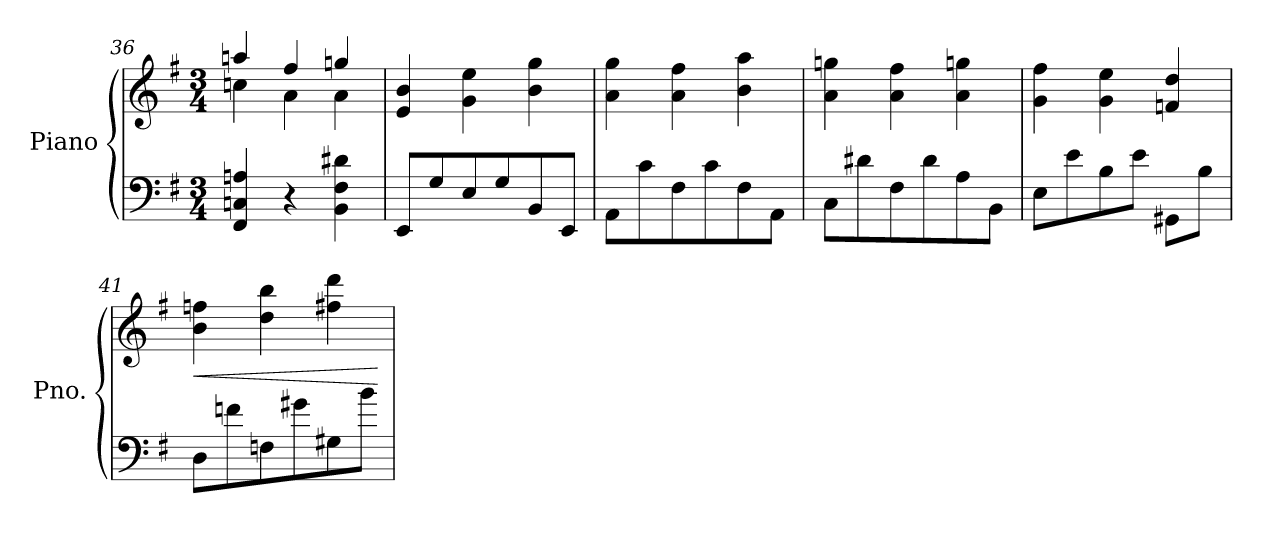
**kern	**kern	**dynam
*part1	*part1	*part1
*staff2	*staff1	*staff1/2
*I"Piano	*	*
*I'Pno.	*	*
*clefF4	*clefG2	*
*k[f#]	*k[f#]	*
*M3/4	*M3/4	*
=36	=36	=36
*	*^	*
4FF#/ 4Cn/ 4An/	4aan/	4ccn\	.
4r	4ff#/	4a\	.
4BB\ 4F#\ 4d#X\	4ggn/	4a\	.
*	*v	*v	*
=37	=37	=37
8EE/L	4e/ 4b/	.
8G/	.	.
8E/	4g\ 4ee\	.
8G/	.	.
8BB/	4b\ 4gg\	.
8EE/J	.	.
=38	=38	=38
8AA\L	4a\ 4gg\	.
8c\	.	.
8F#\	4a\ 4ff#\	.
8c\	.	.
8F#\	4b\ 4aa\	.
8AA\J	.	.
=39	=39	=39
8C\L	4a\ 4ggn\	.
8d#X\	.	.
8F#\	4a\ 4ff#\	.
8d#\	.	.
8A\	4a\ 4ggn\	.
8BB\J	.	.
!!LO:PB:g=z
=40	=40	=40
8E\L	4g\ 4ff#\	.
8e\	.	.
8B\	4g\ 4ee\	.
8e\J	.	.
8GG#X\L	4fn/ 4dd/	.
8B\J	.	.
=41	=41	=41
!	!	!LO:HP:b
8D\L	4b\ 4ffn\	<
8fn\	.	.
*	*MM158	*
8Fn\	4dd\ 4bb\	.
8g#X\	.	.
*	*MM142	*
8G#X\	4ff#X\ 4ddd\	.
8b\J	.	.
.	.	[
=	=	=
*-	*-	*-
